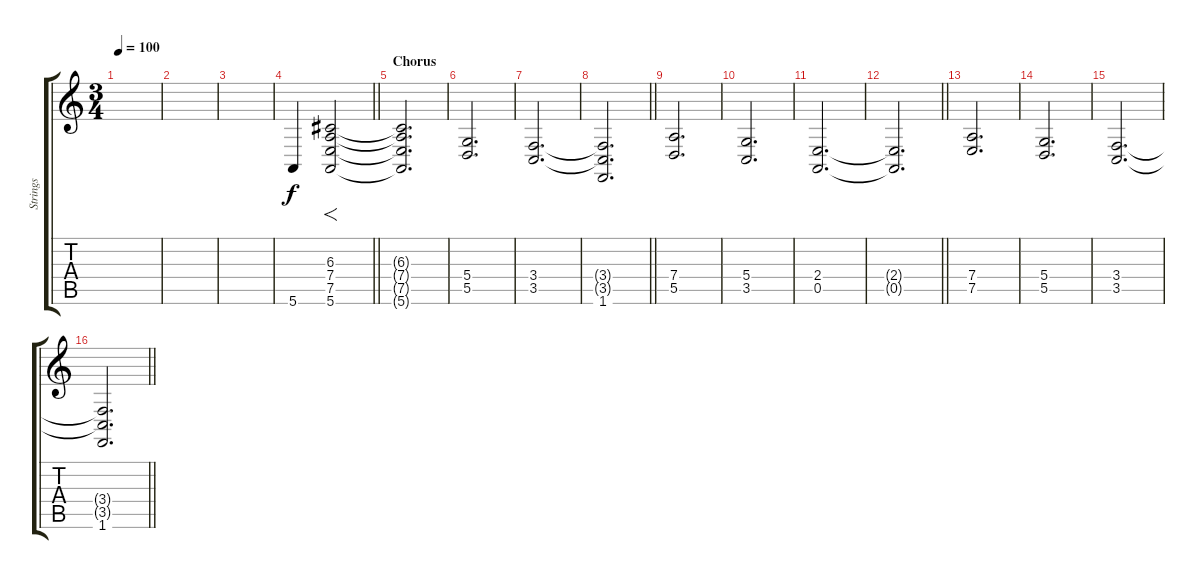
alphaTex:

\track ("Strings" "Strings") {instrument stringensemble1}
\staff {score tabs}
\tuning (E4 B3 G3 D3 A2 E2) {hide}
\ts (3 4)
\tempo 100
\clef g2
\ks c
|
|
|
\barLineRight lightlight
5.6.4 (6.3 7.4 7.5 5.6).2{f} |
\section ("" "Chorus")
(6.3{t} 7.4{t} 7.5{t} 5.6{t}).2{d} |
(5.4 5.5).2{d} |
(3.4 3.5).2{d} |
\barLineRight lightlight
(3.4{t} 3.5{t} 1.6).2{d} |
(7.4 5.5).2{d} |
(5.4 3.5).2{d} |
(2.4 0.5).2{d} |
\barLineRight lightlight
(2.4{t} 0.5{t}).2{d} |
(7.4 7.5).2{d} |
(5.4 5.5).2{d} |
(3.4 3.5).2{d} |
\barLineRight lightlight
(3.4{t} 3.5{t} 1.6).2{d}
